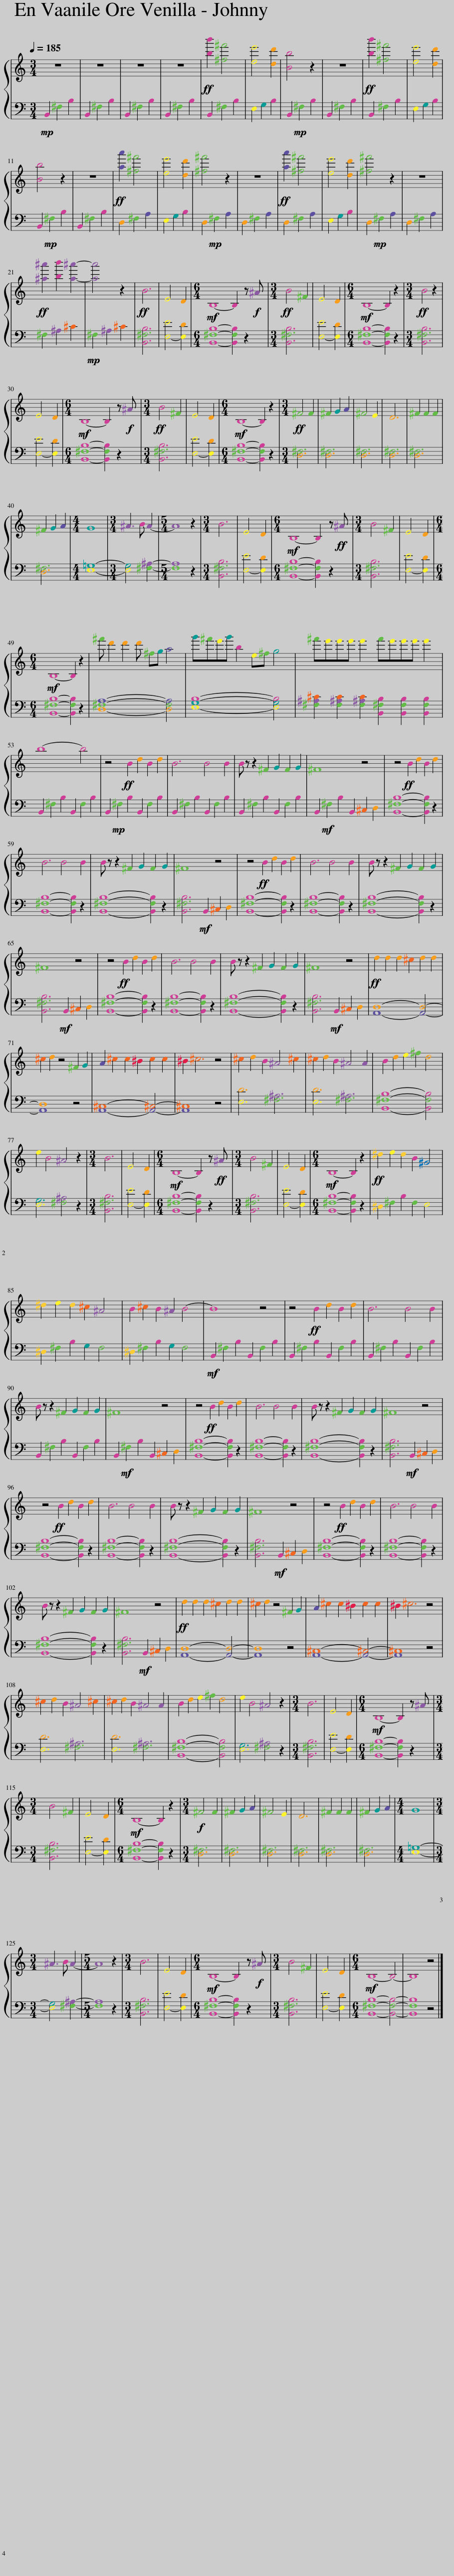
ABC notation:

X:1
%%score { 1 | 2 }
L:1/8
Q:1/4=185
M:3/4
I:linebreak $
K:C
V:1 treble
V:2 bass
V:1
 z6 | z6 | z6 | z6 |!ff! [bb']2 [^f^f']4 | %5
 [ee']4 [dd']2 | [Bb]4 z2 | z6 |!ff! [bb']2 [^f^f']4 | [ee']4 [dd']2 |$ %10
 [Bb]4 z2 | z6 |!ff! [aa']2 [^f^f']4 | [ee']4 [dd']2 | [^f^f']4 z2 | %15
 z6 |!ff! [aa']2 [^f^f']4 | [ee']4 [dd']2 | [^f^f']4 z2 | z6 |$ %20
!ff! [^a^a']2 [bb']2 [a^a']2- | [aa']4 z2 |!ff! B6 | E4 D2 |[M:6/4]!mf! B,8- B,2 z!f! ^A | %25
[M:3/4]!ff! B4 ^F2 | E4 D2 |[M:6/4]!mf! B,8- B,2 z2 |[M:3/4]!ff! B4 z2 |$ E4 D2 | %30
[M:6/4]!mf! B,8- B,2 z!f! ^A |[M:3/4]!ff! B4 ^F2 | E4 D2 |[M:6/4]!mf! B,8- B,2 z2 |[M:3/4]!ff! ^F4 F2 | %35
 ^F2 G2 A2 | ^F4 E2 | D6 | ^F2 F2 F2 |$ ^F2 G2 A2 | %40
[M:4/4] G8 |[M:3/4] ^A3 B A2- |[M:5/4] A8 z2 |[M:3/4] B6 | E4 D2 | %45
[M:6/4]!mf! B,8- B,2 z!ff! ^A |[M:3/4] B4 ^F2 | E4 D2 |$[M:6/4]!mf! B,8- B,2 z2 | ^f' d'2 d'2 d' ^fg a4 | %50
 g'^f'e'g' b2 e^f g4 | ^f'e'e'e' e'2 f'e'e'e' e'2 |$ b8- b4 | z4!ff! B2 d2 B2 d2 | B6 B4 B2 | %55
 B z z2 ^F2 G2 F2 G2 | ^F8 z4 | z4!ff! B2 d2 B2 d2 |$ B6 B4 B2 | B z z2 ^F2 G2 F2 G2 | %60
 ^F8 z4 | z4!ff! B2 d2 B2 d2 | B6 B4 B2 | B z z2 ^F2 G2 F2 G2 |$ ^F8 z4 | %65
 z4!ff! B2 d2 B2 d2 | B6 B4 B2 | B z z2 ^F2 G2 F2 G2 | ^F8 z4 |!ff! d2 d2 d2 ^c2 d2 d2 |$ %70
 ^c2 d2 z4 ^F2 G2 | A2 ^c2 c2 ^B2 c2 c2 | ^B2 ^c6 z4 | ^c2 d2 B2 ^A4 ^c2 | ^c2 d2 B2 ^A4 A2 | %75
 B2 d2 e2 ^f2 d4 |$ e2 B4 ^A4 z2 |[M:3/4] B6 | E4 D2 |[M:6/4]!mf! B,8- B,2 z!ff! ^A | %80
[M:3/4] B4 ^F2 | E4 D2 |[M:6/4]!mf! B,8- B,2 z2 |!ff! ^d2 e2 d2 B2 ^G4 |$ ^d2 e2 d2 ^c2 ^A4 | %85
 B2 ^c2 B2 ^A2 B4- | B8 z4 | z4!ff! B2 d2 B2 d2 | B6 B4 B2 |$ B z z2 ^F2 G2 F2 G2 | %90
 ^F8 z4 | z4!ff! B2 d2 B2 d2 | B6 B4 B2 | B z z2 ^F2 G2 F2 G2 | ^F8 z4 |$ %95
 z4!ff! B2 d2 B2 d2 | B6 B4 B2 | B z z2 ^F2 G2 F2 G2 | ^F8 z4 | z4!ff! B2 d2 B2 d2 | %100
 B6 B4 B2 |$ B z z2 ^F2 G2 F2 G2 | ^F8 z4 |!ff! d2 d2 d2 ^c2 d2 d2 | ^c2 d2 z4 ^F2 G2 | %105
 A2 ^c2 c2 ^B2 c2 c2 | ^B2 ^c6 z4 |$ ^c2 d2 B2 ^A4 ^c2 | ^c2 d2 B2 ^A4 A2 | B2 d2 e2 ^f2 d4 | %110
 e2 B4 ^A4 z2 |[M:3/4] B6 | E4 D2 |[M:6/4]!mf! B,8- B,2 z ^A |$[M:3/4] B4 ^F2 | %115
 E4 D2 |[M:6/4]!mf! B,8- B,2 z2 |[M:3/4]!f! ^F4 F2 | ^F2 G2 A2 | ^F4 E2 | %120
 D6 | ^F2 F2 F2 | ^F2 G2 A2 |[M:4/4] G8 |$[M:3/4] ^A3 B A2- | %125
[M:5/4] A8 z2 |[M:3/4] B6 | E4 D2 |[M:6/4]!mf! B,8- B,2 z!f! ^A |[M:3/4] B4 ^F2 | %130
 E4 D2 |[M:6/4]!mf! B,8- B,4- | B,8 z4 |] %133
V:2
!mp! B,,2 ^F,2 B,2 | B,,2 ^F,2 B,2 | B,,2 ^F,2 B,2 | B,,2 ^F,2 B,2 | B,,2 ^F,2 B,2 | %5
 E,2 G,2 B,2 | B,,2!mp! ^F,2 B,2 | B,,2 ^F,2 B,2 | B,,2 ^F,2 B,2 | E,2 G,2 B,2 |$ %10
 B,,2!mp! ^F,2 B,2 | B,,2 ^F,2 B,2 | D,2 ^F,2 A,2 | E,2 G,2 B,2 | D,2!mp! ^F,2 A,2 | %15
 D,2 ^F,2 A,2 | D,2 ^F,2 A,2 | E,2 G,2 B,2 | D,2!mp! ^F,2 A,2 | D,2 ^F,2 A,2 |$ %20
 ^F,2 ^A,2 ^C2 |!mp! ^F,2 ^A,2 ^C2 | [B,,^F,B,]6 | [E,-E]4 [E,D]2 |[M:6/4] [B,,^F,B,]8- [B,,F,B,]2 z2 | %25
[M:3/4] [B,,^F,B,]6 | [E,-E]4 [E,D]2 |[M:6/4] [B,,^F,B,]8- [B,,F,B,]2 z2 |[M:3/4] [B,,^F,B,]6 |$ [E,-E]4 [E,D]2 | %30
[M:6/4] [B,,^F,B,]8- [B,,F,B,]2 z2 |[M:3/4] [B,,^F,B,]6 | [E,-E]4 [E,D]2 |[M:6/4] [B,,^F,B,]8- [B,,F,B,]2 z2 |[M:3/4] [D,^F,]6 | %35
 [D,^F,]6 | [D,^F,]6 | [D,^F,]6 | [D,^F,]6 |$ [D,^F,]6 | %40
[M:4/4] [E,=G,]8- |[M:3/4] [E,G,]4 [^F,^A,]2- |[M:5/4] [F,A,]8 z2 |[M:3/4] [B,,^F,B,]6 | [E,-E]4 [E,D]2 | %45
[M:6/4] [B,,^F,B,]8- [B,,F,B,]2 z2 |[M:3/4] [B,,^F,B,]6 | [E,-E]4 [E,D]2 |$[M:6/4] [B,,^F,B,]8- [B,,F,B,]2 z2 | [D,^F,A,]8- [D,F,A,]4 | %50
 [E,G,B,]8- [E,G,B,]4 | [^F,^A,^C]2 [F,^A,C]2 [F,^A,C]2 [B,,^F,B,]2 [B,,F,B,]2 [B,,F,B,]2 |$ B,,2 ^F,2 B,2 B,,2 F,2 B,2 | B,,2!mp! ^F,2 B,2 B,,2 F,2 B,2 | B,,2 ^F,2 B,2 B,,2 F,2 B,2 | %55
 B,,2 ^F,2 B,2 B,,2 F,2 B,2 | B,,2!mf! ^F,2 B,2 B,,2 ^C,2 D,2 | [B,,^F,B,]8- [B,,F,B,]2 z2 |$ [B,,^F,B,]8- [B,,F,B,]2 z2 | [B,,^F,B,]8- [B,,F,B,]2 z2 | %60
 [B,,^F,B,]6!mf! B,,2 ^C,2 D,2 | [B,,^F,B,]8- [B,,F,B,]2 z2 | [B,,^F,B,]8- [B,,F,B,]2 z2 | [B,,^F,B,]8- [B,,F,B,]2 z2 |$ [B,,^F,B,]6!mf! B,,2 ^C,2 D,2 | %65
 [B,,^F,B,]8- [B,,F,B,]2 z2 | [B,,^F,B,]8- [B,,F,B,]2 z2 | [B,,^F,B,]8- [B,,F,B,]2 z2 | [B,,^F,B,]6!mf! B,,2 ^C,2 D,2 | [A,,D,]8- [A,,D,]4- |$ %70
 [A,,D,]8 z4 | [A,,^C,]8- [A,,^C,]4- | [A,,^C,]8 z4 | [E,D]6 [^F,^A,]6 | [E,D]6 [^F,^A,]6 | %75
 [B,,^F,B,]8- [B,,F,B,]4 |$ [E,G,]6 [^F,^A,]4 z2 |[M:3/4] [B,,^F,B,]6 | [E,-E]4 [E,D]2 |[M:6/4] [B,,^F,B,]8- [B,,F,B,]2 z2 | %80
[M:3/4] [B,,^F,B,]6 | [E,-E]4 [E,D]2 |[M:6/4] [B,,^F,B,]8- [B,,F,B,]2 z2 | ^D,2 ^F,2 B,2 F,2 E,4 |$ ^D,2 ^F,2 B,2 G,2 F,4 | %85
 ^D,2 ^F,2 B,2 G,2 F,4 |!mf! B,,2 ^F,2 B,2 B,,2 F,2 B,2 | B,,2 ^F,2 B,2 B,,2 F,2 B,2 | B,,2 ^F,2 B,2 B,,2 F,2 B,2 |$ B,,2 ^F,2 B,2 B,,2 F,2 B,2 | %90
 B,,2!mf! ^F,2 B,2 B,,2 ^C,2 D,2 | [B,,^F,B,]8- [B,,F,B,]2 z2 | [B,,^F,B,]8- [B,,F,B,]2 z2 | [B,,^F,B,]8- [B,,F,B,]2 z2 | [B,,^F,B,]6!mf! B,,2 ^C,2 D,2 |$ %95
 [B,,^F,B,]8- [B,,F,B,]2 z2 | [B,,^F,B,]8- [B,,F,B,]2 z2 | [B,,^F,B,]8- [B,,F,B,]2 z2 | [B,,^F,B,]6!mf! B,,2 ^C,2 D,2 | [B,,^F,B,]8- [B,,F,B,]2 z2 | %100
 [B,,^F,B,]8- [B,,F,B,]2 z2 |$ [B,,^F,B,]8- [B,,F,B,]2 z2 | [B,,^F,B,]6!mf! B,,2 ^C,2 D,2 | [A,,D,]8- [A,,D,]4- | [A,,D,]8 z4 | %105
 [A,,^C,]8- [A,,^C,]4- | [A,,^C,]8 z4 |$ [E,D]6 [^F,^A,]6 | [E,D]6 [^F,^A,]6 | [B,,^F,B,]8- [B,,F,B,]4 | %110
 [E,G,]6 [^F,^A,]4 z2 |[M:3/4] [B,,^F,B,]6 | [E,-E]4 [E,D]2 |[M:6/4] [B,,^F,B,]8- [B,,F,B,]2 z2 |$[M:3/4] [B,,^F,B,]6 | %115
 [E,-E]4 [E,D]2 |[M:6/4] [B,,^F,B,]8- [B,,F,B,]2 z2 |[M:3/4] [D,^F,]6 | [D,^F,]6 | [D,^F,]6 | %120
 [D,^F,]6 | [D,^F,]6 | [D,^F,]6 |[M:4/4] [E,=G,]8- |$[M:3/4] [E,G,]4 [^F,^A,]2- | %125
[M:5/4] [F,A,]8 z2 |[M:3/4] [B,,^F,B,]6 | [E,-E]4 [E,D]2 |[M:6/4] [B,,^F,B,]8- [B,,F,B,]2 z2 |[M:3/4] [B,,^F,B,]6 | %130
 [E,-E]4 [E,D]2 |[M:6/4] [B,,^F,B,]8- [B,,F,B,]4- | [B,,F,B,]8 z4 |] %133
